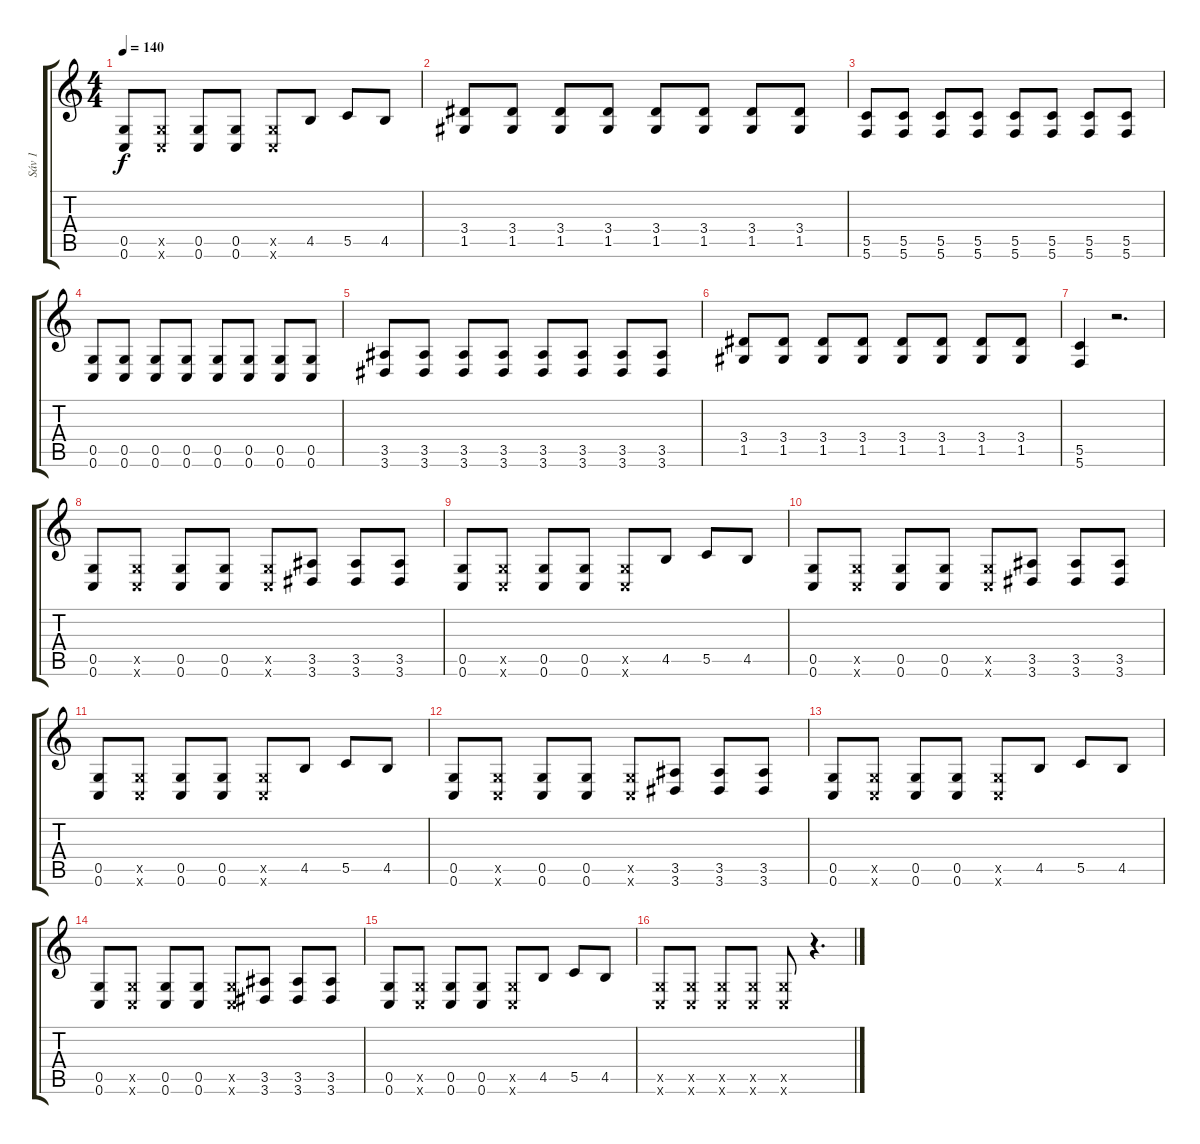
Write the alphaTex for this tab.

\track ("Sáv 1" "Sáv 1") {instrument distortionguitar}
\staff {score tabs}
\tuning (D4 A3 F3 C3 G2 C2) {hide}
\ts (4 4)
\tempo 140
\clef g2
\ks c
(0.5 0.6).8{dy f} (0.5{x} 0.6{x}).8 (0.5 0.6).8 (0.5 0.6).8 (0.5{x} 0.6{x}).8 4.5.8 5.5.8 4.5.8 |
(3.4 1.5).8 (3.4 1.5).8 (3.4 1.5).8 (3.4 1.5).8 (3.4 1.5).8 (3.4 1.5).8 (3.4 1.5).8 (3.4 1.5).8 |
(5.5 5.6).8 (5.5 5.6).8 (5.5 5.6).8 (5.5 5.6).8 (5.5 5.6).8 (5.5 5.6).8 (5.5 5.6).8 (5.5 5.6).8 |
(0.5 0.6).8 (0.5 0.6).8 (0.5 0.6).8 (0.5 0.6).8 (0.5 0.6).8 (0.5 0.6).8 (0.5 0.6).8 (0.5 0.6).8 |
(3.5 3.6).8 (3.5 3.6).8 (3.5 3.6).8 (3.5 3.6).8 (3.5 3.6).8 (3.5 3.6).8 (3.5 3.6).8 (3.5 3.6).8 |
(3.4 1.5).8 (3.4 1.5).8 (3.4 1.5).8 (3.4 1.5).8 (3.4 1.5).8 (3.4 1.5).8 (3.4 1.5).8 (3.4 1.5).8 |
(5.5 5.6).4 r.2{d} |
(0.5 0.6).8 (0.5{x} 0.6{x}).8 (0.5 0.6).8 (0.5 0.6).8 (0.5{x} 0.6{x}).8 (3.5 3.6).8 (3.5 3.6).8 (3.5 3.6).8 |
(0.5 0.6).8 (0.5{x} 0.6{x}).8 (0.5 0.6).8 (0.5 0.6).8 (0.5{x} 0.6{x}).8 4.5.8 5.5.8 4.5.8 |
(0.5 0.6).8 (0.5{x} 0.6{x}).8 (0.5 0.6).8 (0.5 0.6).8 (0.5{x} 0.6{x}).8 (3.5 3.6).8 (3.5 3.6).8 (3.5 3.6).8 |
(0.5 0.6).8 (0.5{x} 0.6{x}).8 (0.5 0.6).8 (0.5 0.6).8 (0.5{x} 0.6{x}).8 4.5.8 5.5.8 4.5.8 |
(0.5 0.6).8 (0.5{x} 0.6{x}).8 (0.5 0.6).8 (0.5 0.6).8 (0.5{x} 0.6{x}).8 (3.5 3.6).8 (3.5 3.6).8 (3.5 3.6).8 |
(0.5 0.6).8 (0.5{x} 0.6{x}).8 (0.5 0.6).8 (0.5 0.6).8 (0.5{x} 0.6{x}).8 4.5.8 5.5.8 4.5.8 |
(0.5 0.6).8 (0.5{x} 0.6{x}).8 (0.5 0.6).8 (0.5 0.6).8 (0.5{x} 0.6{x}).8 (3.5 3.6).8 (3.5 3.6).8 (3.5 3.6).8 |
(0.5 0.6).8 (0.5{x} 0.6{x}).8 (0.5 0.6).8 (0.5 0.6).8 (0.5{x} 0.6{x}).8 4.5.8 5.5.8 4.5.8 |
(0.5{x} 0.6{x}).8 (0.5{x} 0.6{x}).8 (0.5{x} 0.6{x}).8 (0.5{x} 0.6{x}).8 (0.5{x} 0.6{x}).8 r.4{d}
